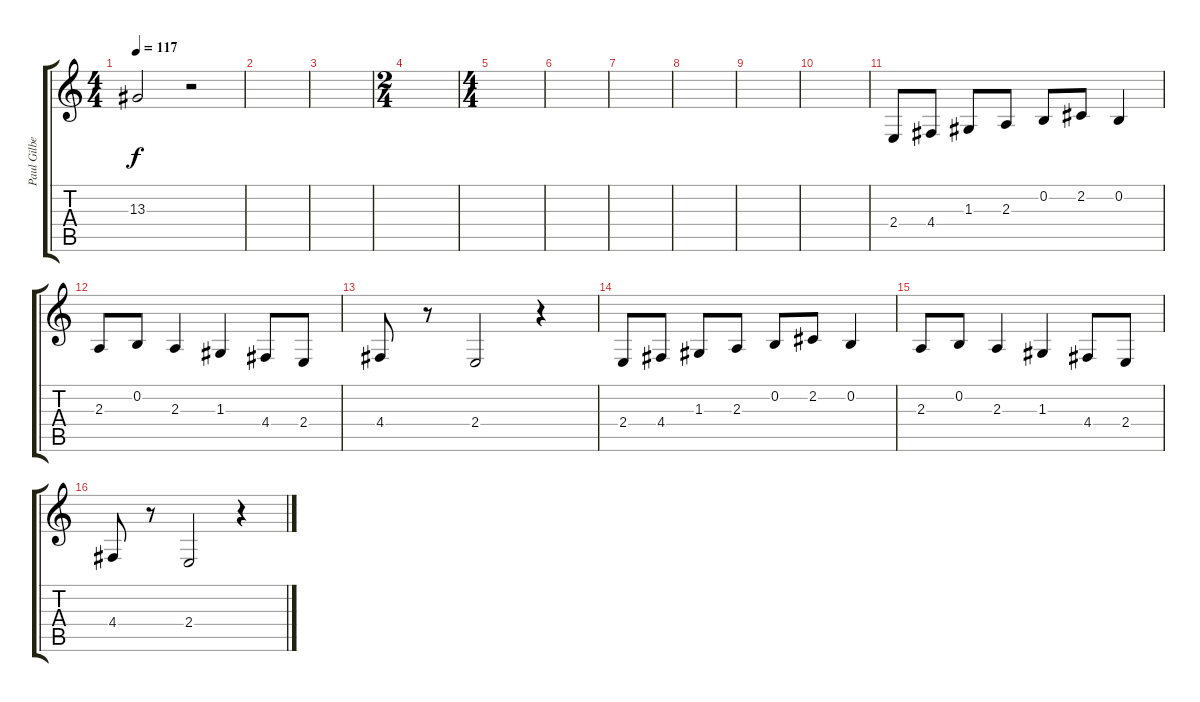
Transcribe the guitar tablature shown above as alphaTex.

\track ("Paul Gilbert - Vocals" "Paul Gilbe") {instrument clarinet}
\staff {score tabs}
\tuning (E4 B3 G3 D3 A2 E2) {hide}
\ts (4 4)
\tempo 117
\clef g2
\ks c
13.3{t}.2{dy f} r.2 |
|
|
\ts (2 4)
|
\ts (4 4)
|
|
|
|
|
|
2.4.8 4.4.8 1.3.8 2.3.8 0.2.8 2.2.8 0.2.4 |
2.3.8 0.2.8 2.3.4 1.3.4 4.4.8 2.4.8 |
4.4.8 r.8 2.4.2 r.4 |
2.4.8 4.4.8 1.3.8 2.3.8 0.2.8 2.2.8 0.2.4 |
2.3.8 0.2.8 2.3.4 1.3.4 4.4.8 2.4.8 |
4.4.8 r.8 2.4.2 r.4
